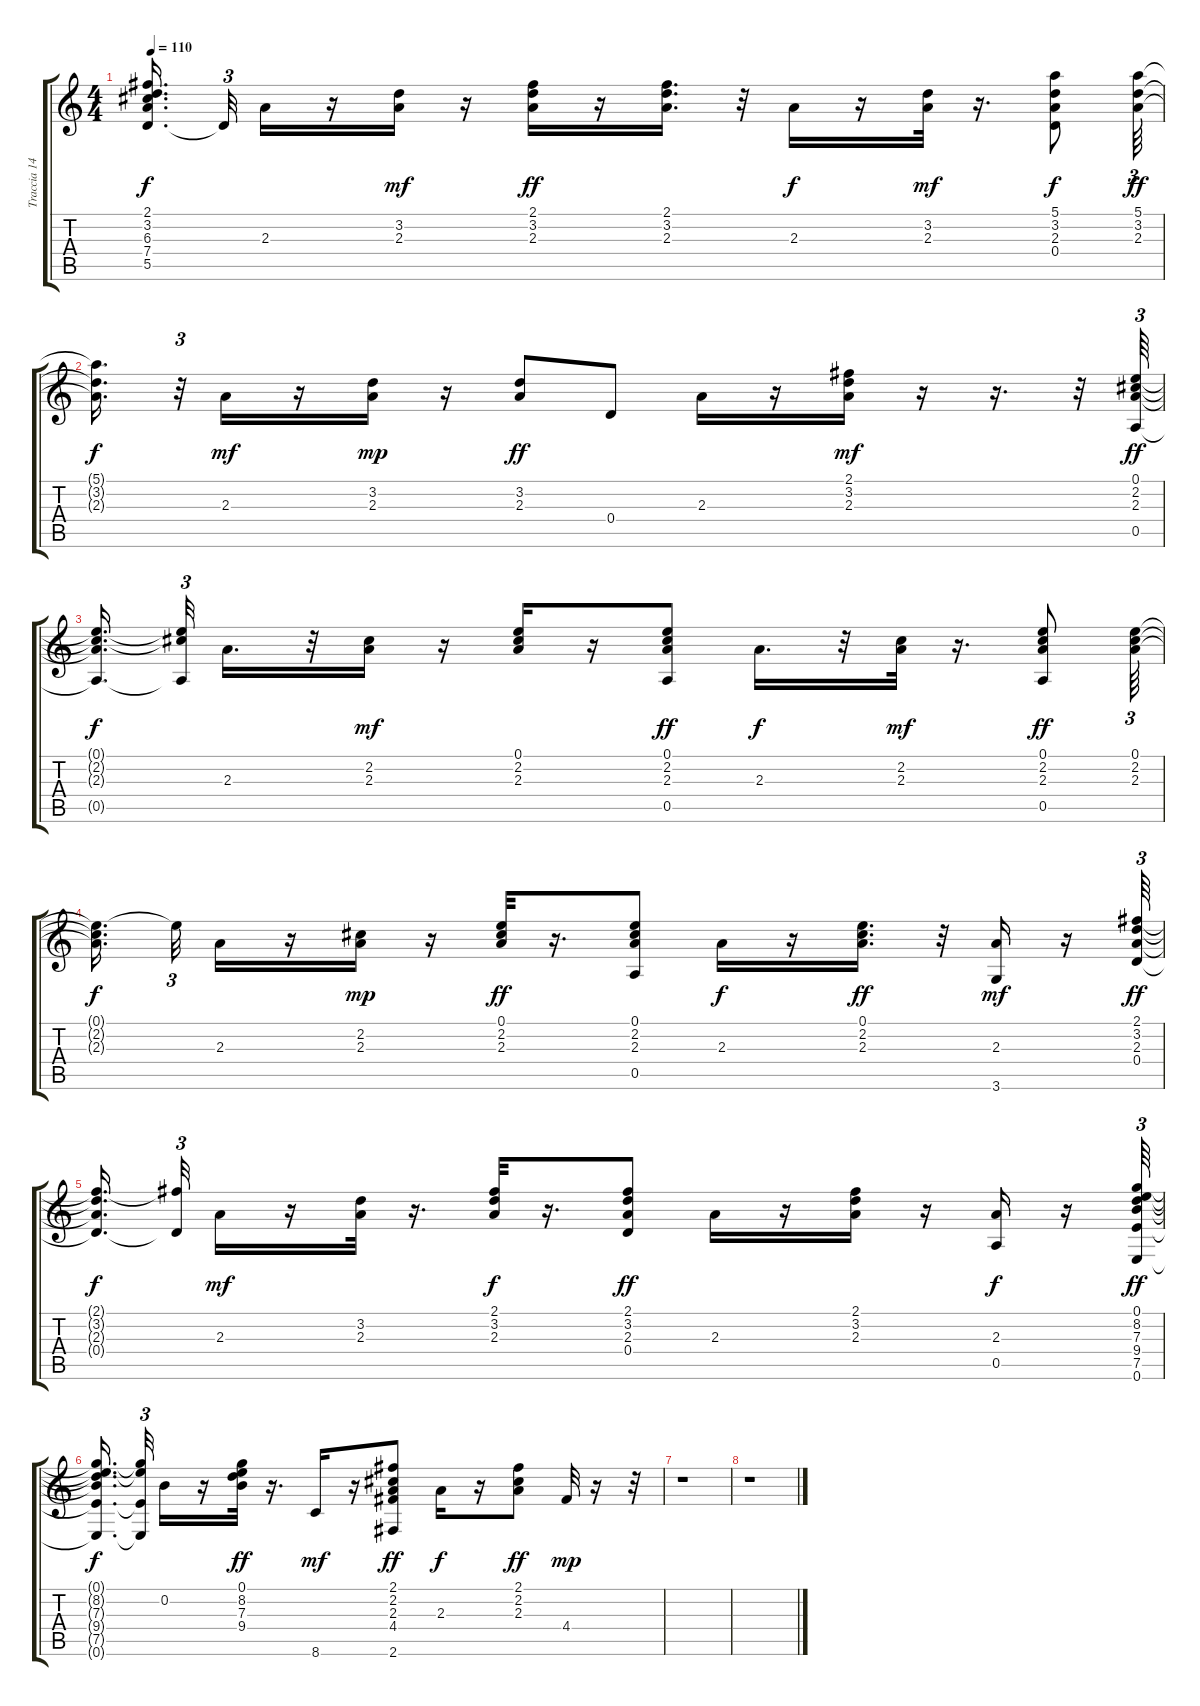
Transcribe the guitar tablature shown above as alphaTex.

\track ("Traccia 14" "Traccia 14") {instrument acousticguitarsteel}
\staff {score tabs}
\tuning (E4 B3 G3 D3 A2 E2) {hide}
\ts (4 4)
\tempo 110
\clef g2
\ks c
(2.1{t} 3.2{t} 6.3{t} 7.4{t} 5.5{t}).16{d dy f} 5.5{t}.32{tu (3 2)} 2.3.16 r.16 (3.2 2.3).16{dy mf} r.16 (2.1 3.2 2.3).16{dy ff} r.16 (2.1 3.2 2.3).16{d} r.32 2.3.16{dy f} r.16 (3.2 2.3).32{dy mf} r.16{d} (5.1 3.2 2.3 0.4).8{dy f} (5.1 3.2 2.3).64{tu (3 2) dy ff} |
(5.1{t} 3.2{t} 2.3{t}).16{d dy f} r.32{tu (3 2)} 2.3.16{dy mf} r.16 (3.2 2.3).16{dy mp} r.16 (3.2 2.3).8{dy ff} 0.4.8 2.3.16 r.16 (2.1 3.2 2.3).16{dy mf} r.16 r.16{d} r.32 (0.1 2.2 2.3 0.5).64{tu (3 2) dy ff} |
(0.1{t} 2.2{t} 2.3{t} 0.5{t}).16{d dy f} (0.1{t} 2.2{t} 0.5{t}).32{tu (3 2)} 2.3.16{d} r.32 (2.2 2.3).16{dy mf} r.16 (0.1 2.2 2.3).16 r.16 (0.1 2.2 2.3 0.5).8{dy ff} 2.3.16{d dy f} r.32 (2.2 2.3).32{dy mf} r.16{d} (0.1 2.2 2.3 0.5).8{dy ff} (0.1 2.2 2.3).64{tu (3 2)} |
(0.1{t} 2.2{t} 2.3{t}).16{d dy f} 0.1{t}.32{tu (3 2)} 2.3.16 r.16 (2.2 2.3).16{dy mp} r.16 (0.1 2.2 2.3).32{dy ff} r.16{d} (0.1 2.2 2.3 0.5).8 2.3.16{dy f} r.16 (0.1 2.2 2.3).16{d dy ff} r.32 (2.3 3.6).16{dy mf} r.16 (2.1 3.2 2.3 0.4).64{tu (3 2) dy ff} |
(2.1{t} 3.2{t} 2.3{t} 0.4{t}).16{d dy f} (2.1{t} 0.4{t}).32{tu (3 2)} 2.3.16{dy mf} r.16 (3.2 2.3).32 r.16{d} (2.1 3.2 2.3).32{dy f} r.16{d} (2.1 3.2 2.3 0.4).8{dy ff} 2.3.16 r.16 (2.1 3.2 2.3).16 r.16 (2.3 0.5).16{dy f} r.16 (0.1 8.2 7.3 9.4 7.5 0.6).64{tu (3 2) dy ff} |
(0.1{t} 8.2{t} 7.3{t} 9.4{t} 7.5{t} 0.6{t}).16{d dy f} (0.1{t} 8.2{t} 7.5{t} 0.6{t}).32{tu (3 2)} 0.2.16 r.16 (0.1 8.2 7.3 9.4).32{dy ff} r.16{d} 8.6.16{dy mf} r.16 (2.1 2.2 2.3 4.4 2.6).8{dy ff} 2.3.16{dy f} r.16 (2.1 2.2 2.3).8{dy ff} 4.4.32{dy mp} r.16 r.32 |
r.1 |
r.1
